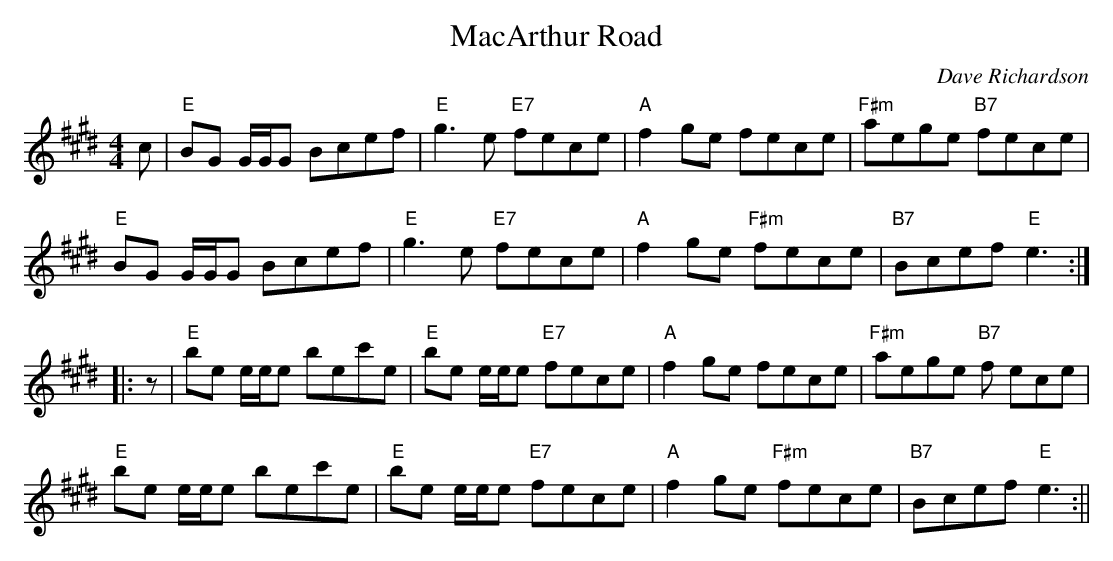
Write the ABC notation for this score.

X:1
T:MacArthur Road
M:4/4
L:1/8
C:Dave Richardson
K:E
c|"E"BG G/G/G Bcef|"E"g3 e"E7" fece|"A"f2 ge fece|"F#m"aege "B7"fece|!
"E"BG G/G/G Bcef|"E"g3 e"E7" fece|"A"f2 ge "F#m"fece|"B7"Bcef "E"e3:|!
|:z|"E"be e/e/e bec'e|"E"be e/e/e "E7"fece|"A"f2 ge fece|"F#m"aege "B7"f
ece|!
"E"be e/e/e bec'e|"E"be e/e/e "E7"fece|"A"f2 ge "F#m"fece|"B7"Bcef "E"e3
:||
